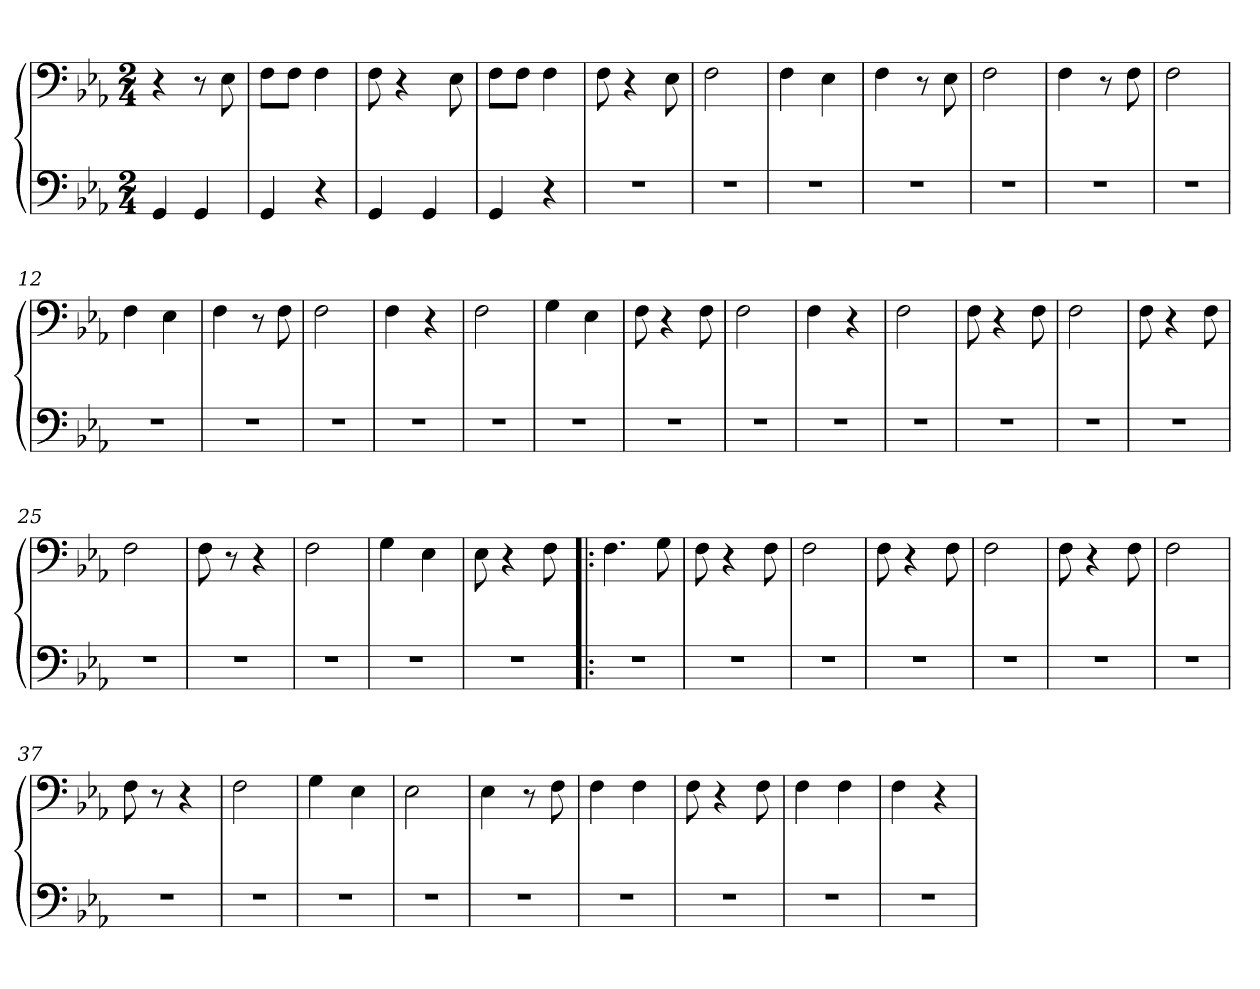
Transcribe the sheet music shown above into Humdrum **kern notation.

**kern	**kern
*part1	*part1
*staff2	*staff1
*clefF4	*clefF4
*k[b-e-a-]	*k[b-e-a-]
*M2/4	*M2/4
=1	=1
4GG/	4r
4GG/	8r
.	8E-\
=2	=2
4GG/	8F\L
.	8F\J
4r	4F\
=3	=3
4GG/	8F\
.	4r
4GG/	.
.	8E-\
=4	=4
4GG/	8F\L
.	8F\J
4r	4F\
=5	=5
2r	8F\
.	4r
.	8E-\
=6	=6
2r	2F\
=7	=7
2r	4F\
.	4E-\
=8	=8
2r	4F\
.	8r
.	8E-\
=9	=9
2r	2F\
=10	=10
2r	4F\
.	8r
.	8F\
=11	=11
2r	2F\
=12	=12
2r	4F\
.	4E-\
=13	=13
2r	4F\
.	8r
.	8F\
=14	=14
2r	2F\
=15	=15
2r	4F\
.	4r
=16	=16
2r	2F\
=17	=17
2r	4G\
.	4E-\
=18	=18
2r	8F\
.	4r
.	8F\
=19	=19
2r	2F\
=20	=20
2r	4F\
.	4r
=21	=21
2r	2F\
=22	=22
2r	8F\
.	4r
.	8F\
=23	=23
2r	2F\
=24	=24
2r	8F\
.	4r
.	8F\
=25	=25
2r	2F\
=26	=26
2r	8F\
.	8r
.	4r
=27	=27
2r	2F\
=28	=28
2r	4G\
.	4E-\
=29	=29
2r	8E-\
.	4r
.	8F\
=30!|:	=30!|:
2r	4.F\
.	8G\
=31	=31
2r	8F\
.	4r
.	8F\
=32	=32
2r	2F\
=33	=33
2r	8F\
.	4r
.	8F\
=34	=34
2r	2F\
=35	=35
2r	8F\
.	4r
.	8F\
=36	=36
2r	2F\
=37	=37
2r	8F\
.	8r
.	4r
=38	=38
2r	2F\
=39	=39
2r	4G\
.	4E-\
=40	=40
2r	2E-\
=41	=41
2r	4E-\
.	8r
.	8F\
=42	=42
2r	4F\
.	4F\
=43	=43
2r	8F\
.	4r
.	8F\
=44	=44
2r	4F\
.	4F\
=45	=45
2r	4F\
.	4r
=	=
*-	*-
